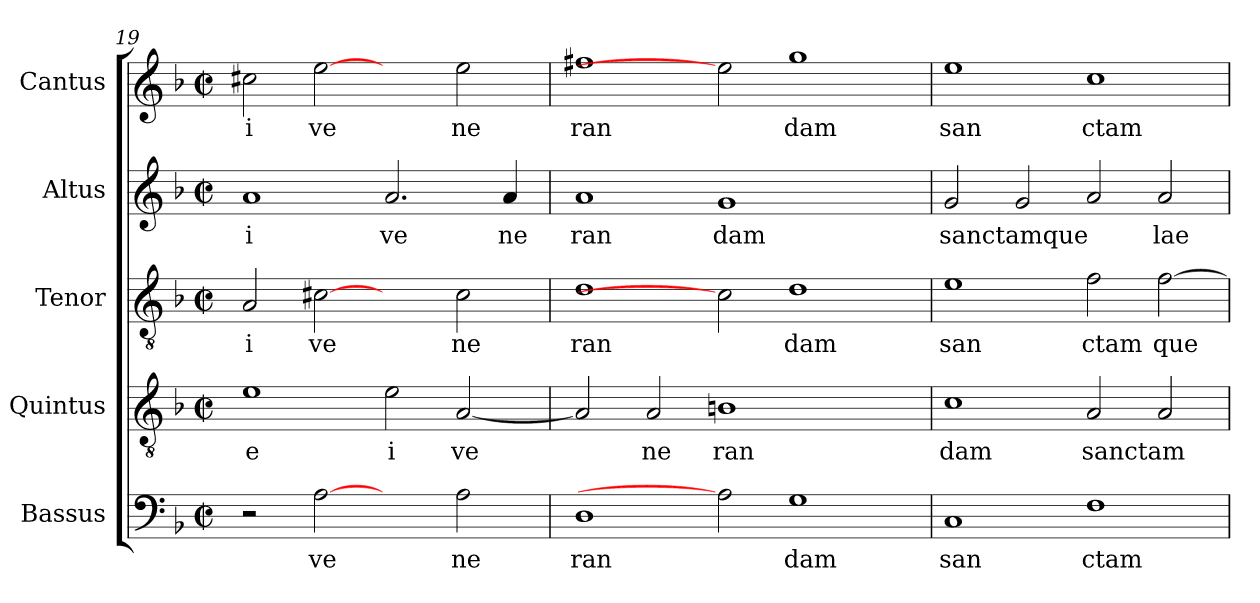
**kern	**text	**kern	**text	**kern	**text	**kern	**text	**kern	**text
*part5	*part5	*part4	*part4	*part3	*part3	*part2	*part2	*part1	*part1
*staff5	*staff5	*staff4	*staff4	*staff3	*staff3	*staff2	*staff2	*staff1	*staff1
*I"Bassus	*	*I"Quintus	*	*I"Tenor	*	*I"Altus	*	*I"Cantus	*
*clefF4	*	*clefGv2	*	*clefGv2	*	*clefG2	*	*clefG2	*
*k[b-]	*	*k[b-]	*	*k[b-]	*	*k[b-]	*	*k[b-]	*
*F:	*	*F:	*	*F:	*	*F:	*	*F:	*
*M2/2	*	*M2/2	*	*M2/2	*	*M2/2	*	*M2/2	*
*met(c|)	*	*met(c|)	*	*met(c|)	*	*met(c|)	*	*met(c|)	*
=19	=19	=19	=19	=19	=19	=19	=19	=19	=19
!	!	!	!LO:LY:b:cj	!	!LO:LY:b:cj	!	!LO:LY:b:cj	!	!LO:LY:b:cj
2r	.	1e	e	2A/	i	1a	i	2cc#X\	i
!	!LO:LY:b:cj	!	!	!	!LO:LY:b:cj	!	!	!	!LO:LY:b:cj
[2A	ve	.	.	[2c#X	ve	.	.	[2ee	ve
!	!	!	!LO:LY:b:cj	!	!	!	!LO:LY:b:cj	!	!
2ryy	.	2e\	i	2ryy	.	2.a/	ve	2ryy	.
!	!LO:LY:b:cj	!	!LO:LY:b:cj	!	!LO:LY:b:cj	!	!	!	!LO:LY:b:cj
2A\	ne	[<2A/	ve	2c#\	ne	.	.	2ee\	ne
!	!	!	!	!	!	!	!LO:LY:b:cj	!	!
.	.	.	.	.	.	4a/	ne	.	.
=20	=20	=20	=20	=20	=20	=20	=20	=20	=20
!	!LO:LY:b:cj	!	!	!	!LO:LY:b:cj	!	!LO:LY:b:cj	!	!LO:LY:b:cj
1D	ran	2A/]	.	1d	ran	1a	ran	1ff#X	ran
!	!	!	!LO:LY:b:cj	!	!	!	!	!	!
.	.	2A/	ne	.	.	.	.	.	.
!	!	!	!LO:LY:b:cj	!	!	!	!LO:LY:b:cj	!	!
2A]	.	1Bn	ran	2c#]	.	1g	dam	2ee]	.
!	!LO:LY:b:cj	!	!	!	!LO:LY:b:cj	!	!	!	!LO:LY:b:cj
1G	dam	.	.	1d	dam	.	.	1gg	dam
.	.	2ryy	.	.	.	2ryy	.	.	.
=21	=21	=21	=21	=21	=21	=21	=21	=21	=21
!	!LO:LY:b:cj	!	!LO:LY:b:cj	!	!LO:LY:b:cj	!	!LO:LY:b	!	!LO:LY:b:cj
1C	san	1c	dam	1e	san	2g/	sanctamque	1ee	san
.	.	.	.	.	.	2g/	.	.	.
!	!LO:LY:b:cj	!	!LO:LY:b	!	!LO:LY:b:cj	!	!	!	!LO:LY:b:cj
1F	ctam	2A/	sanctam	2f\	ctam	2a/	.	1cc	ctam
!	!	!	!	!	!LO:LY:b	!	!LO:LY:b:cj	!	!
.	.	2A/	.	[>2f\	que	2a/	lae	.	.
=	=	=	=	=	=	=	=	=	=
*-	*-	*-	*-	*-	*-	*-	*-	*-	*-
